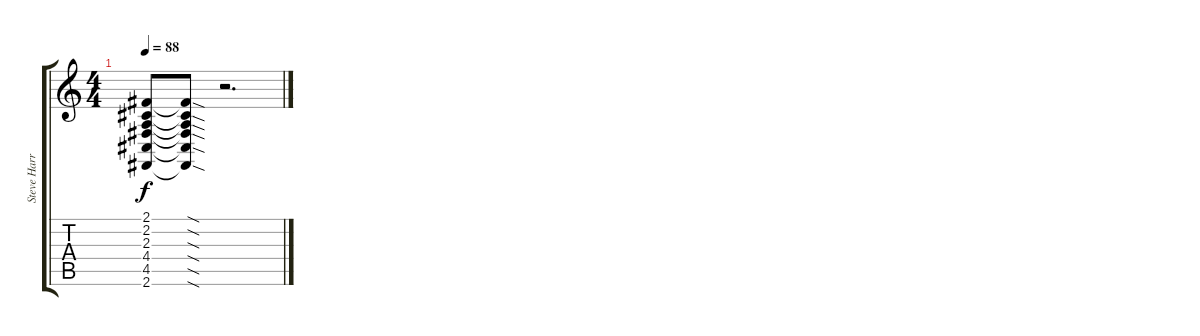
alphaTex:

\track ("Steve Harris (Teclado)" "Steve Harr") {instrument stringensemble1}
\staff {score tabs}
\tuning (E4 B3 G3 D3 A2 E2) {hide}
\ts (4 4)
\tempo 88
\clef g2
\ks c
(2.1 2.2 2.3 4.4 4.5 2.6).8{dy f} (2.1{sod t} 2.2{sod t} 2.3{sod t} 4.4{sod t} 4.5{sod t} 2.6{sod t}).8 r.2{d}
